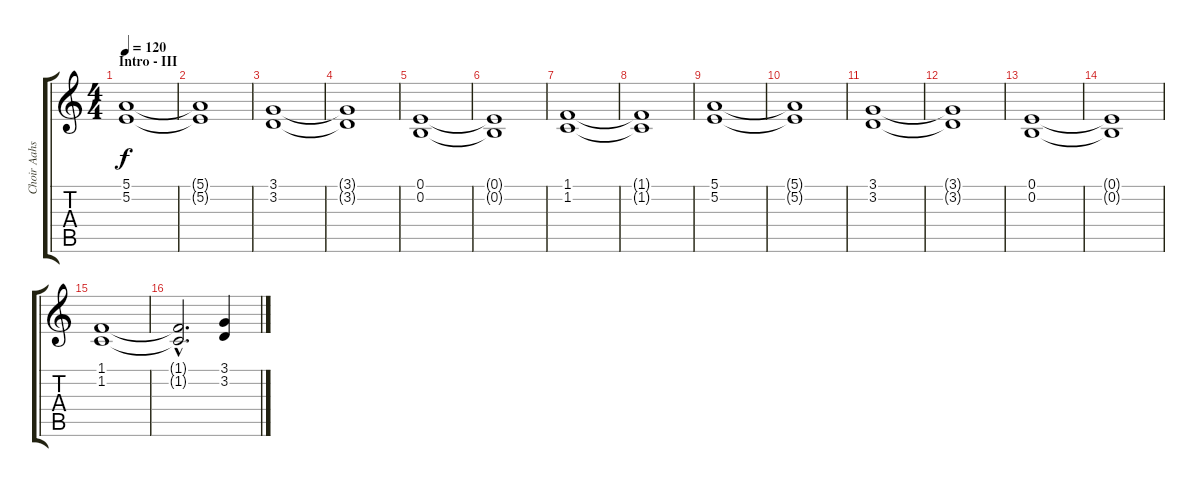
\track ("Choir Aahs" "Choir Aahs") {instrument choiraahs}
\staff {score tabs}
\tuning (E4 B3 G3 D3 A2 E2) {hide}
\ts (4 4)
\section ("" "Intro - III")
\tempo 120
\clef g2
\ks c
(5.1 5.2).1{dy f} |
(5.1{t} 5.2{t}).1 |
(3.1 3.2).1 |
(3.1{t} 3.2{t}).1 |
(0.1 0.2).1 |
(0.1{t} 0.2{t}).1 |
(1.1 1.2).1 |
(1.1{t} 1.2{t}).1 |
(5.1 5.2).1 |
(5.1{t} 5.2{t}).1 |
(3.1 3.2).1 |
(3.1{t} 3.2{t}).1 |
(0.1 0.2).1 |
(0.1{t} 0.2{t}).1 |
(1.1 1.2).1 |
(1.1{hac t} 1.2{hac t}).2{d} (3.1 3.2).4
